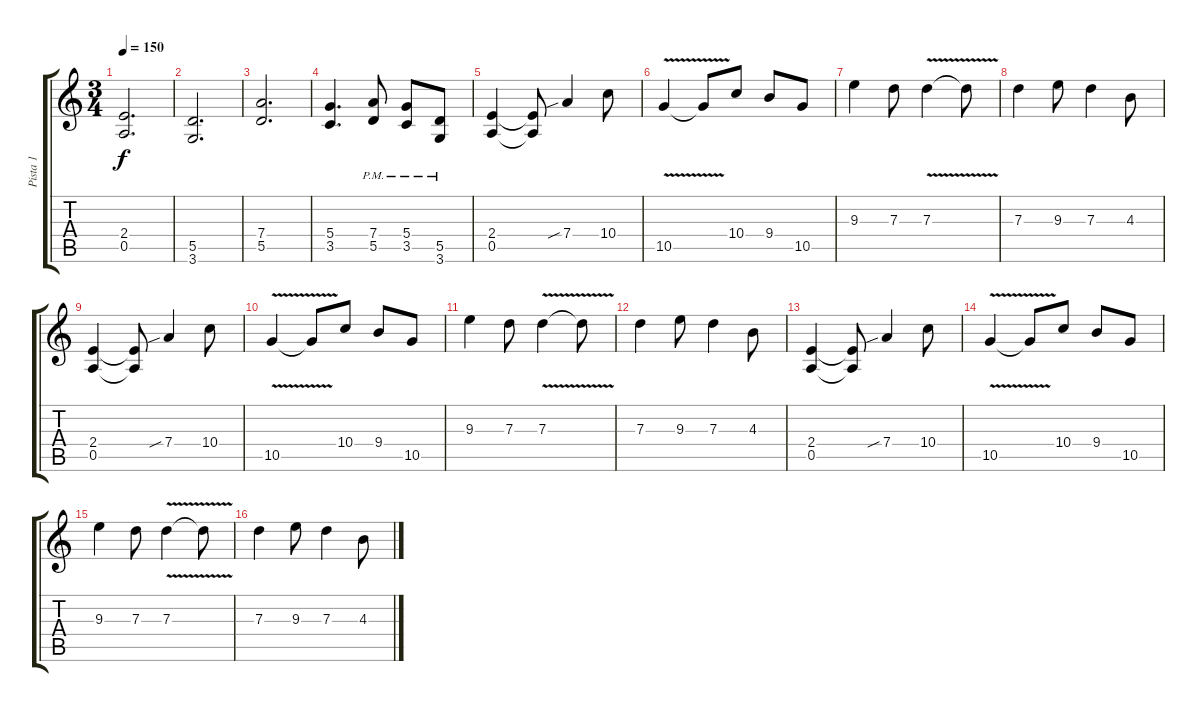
\track ("Pista 1" "Pista 1") {instrument distortionguitar}
\staff {score tabs}
\tuning (E4 B3 G3 D3 A2 E2) {hide}
\ts (3 4)
\tempo 150
\clef g2
\ks c
(2.4 0.5).2{d dy f} |
(5.5 3.6).2{d} |
(7.4 5.5).2{d} |
(5.4 3.5).4{d} (7.4{pm} 5.5{pm}).8 (5.4{pm} 3.5{pm}).8 (5.5{pm} 3.6{pm}).8 |
(2.4 0.5).4 (2.4{t} 0.5{t}).8 7.4{sib}.4 10.4.8 |
10.5{v}.4 10.5{t}.8 10.4.8 9.4.8 10.5.8 |
9.3.4 7.3.8 7.3{v}.4 7.3{t}.8 |
7.3.4 9.3.8 7.3.4 4.3.8 |
(2.4 0.5).4 (2.4{t} 0.5{t}).8 7.4{sib}.4 10.4.8 |
10.5{v}.4 10.5{t}.8 10.4.8 9.4.8 10.5.8 |
9.3.4 7.3.8 7.3{v}.4 7.3{t}.8 |
7.3.4 9.3.8 7.3.4 4.3.8 |
(2.4 0.5).4 (2.4{t} 0.5{t}).8 7.4{sib}.4 10.4.8 |
10.5{v}.4 10.5{t}.8 10.4.8 9.4.8 10.5.8 |
9.3.4 7.3.8 7.3{v}.4 7.3{t}.8 |
7.3.4 9.3.8 7.3.4 4.3.8
